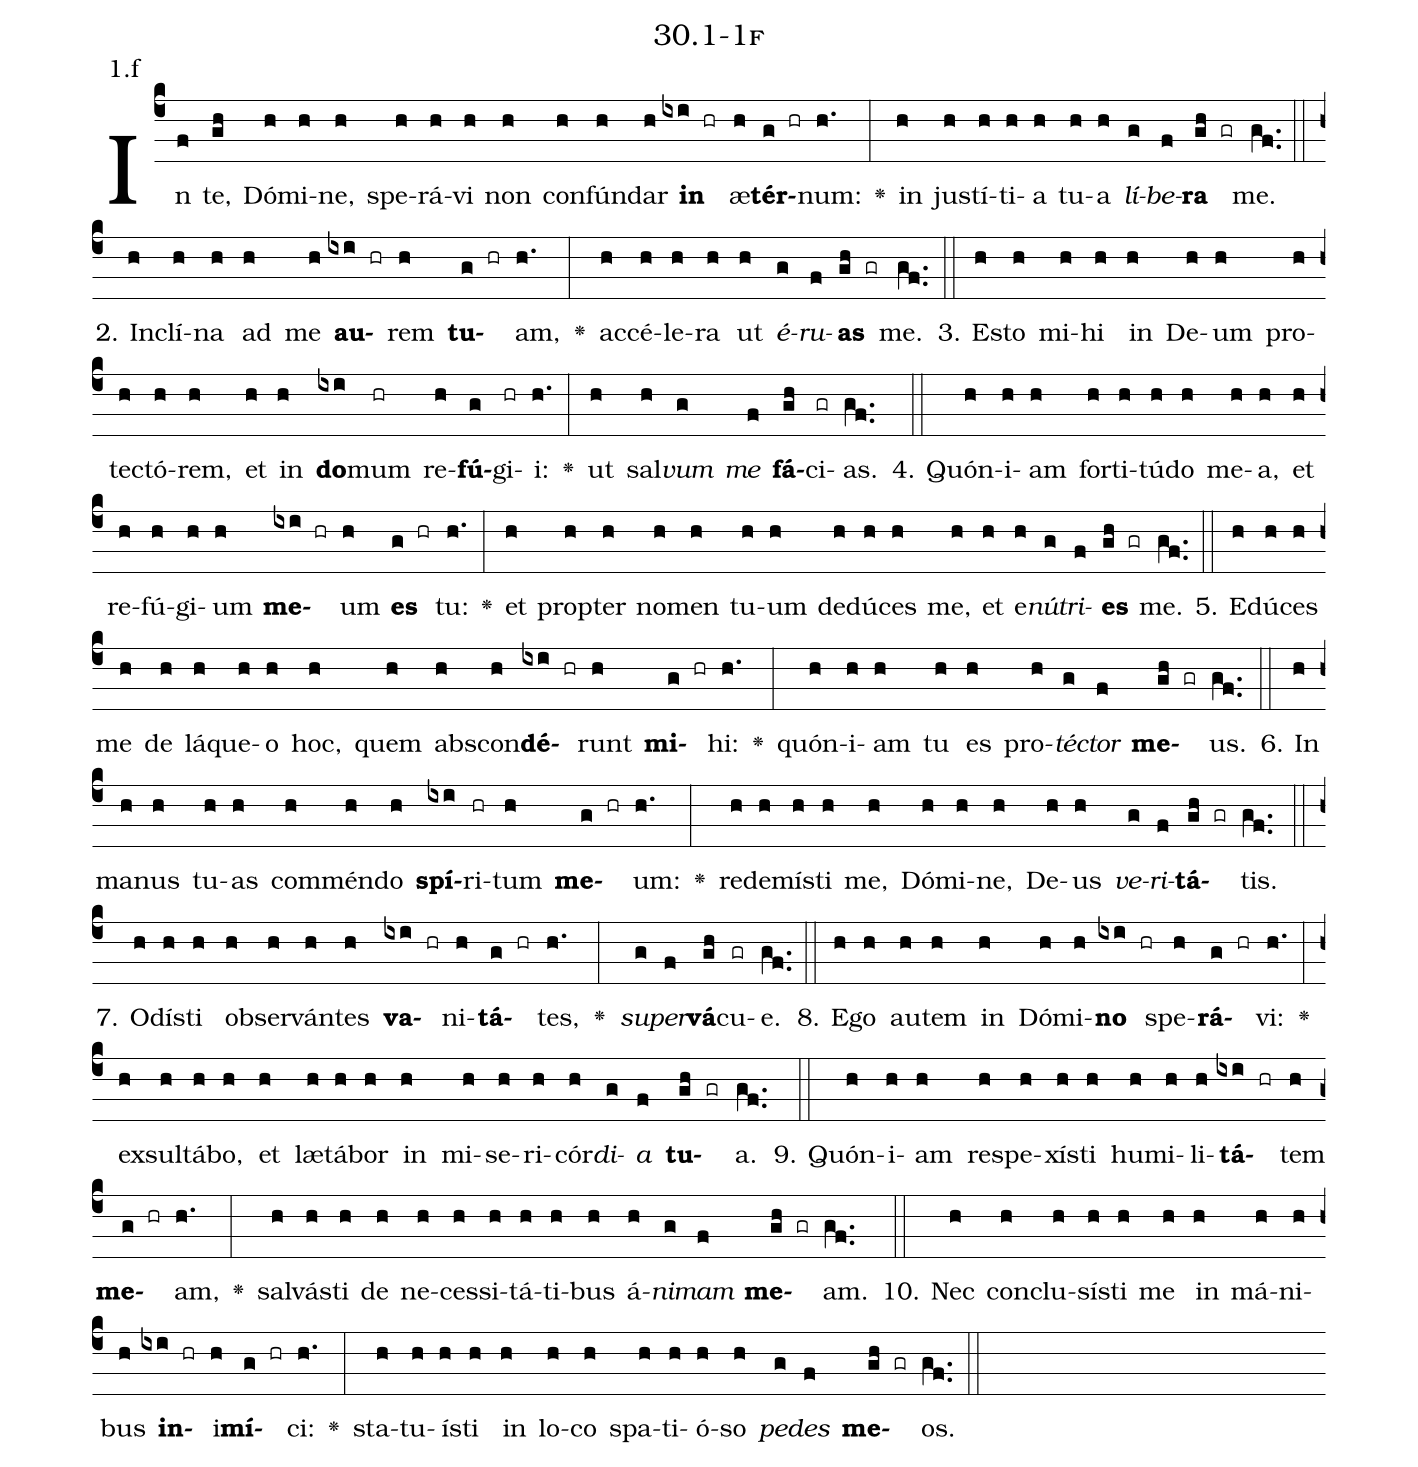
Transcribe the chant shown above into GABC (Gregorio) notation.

name: 30.1-1f;
annotation: 1.f;
%%
(c4)In(f) te,(gh) Dó(h)mi(h)ne,(h) spe(h)rá(h)vi(h) non(h) con(h)fún(h)dar(h) <b>in</b>(ixi hr) æ(h)<b>tér</b>(g hr)num:(h.) <v>\greheightstar</v>(:) in(h) jus(h)tí(h)ti(h)a(h) tu(h)a(h) <i>lí</i>(g)<i>be</i>(f)<b>ra</b>(gh gr) me.(gf..) (::)
2. In(h)clí(h)na(h) ad(h) me(h) <b>au</b>(ixi hr)rem(h) <b>tu</b>(g hr)am,(h.) <v>\greheightstar</v>(:) ac(h)cé(h)le(h)ra(h) ut(h) <i>é</i>(g)<i>ru</i>(f)<b>as</b>(gh gr) me.(gf..) (::)
3. Es(h)to(h) mi(h)hi(h) in(h) De(h)um(h) pro(h)tec(h)tó(h)rem,(h) et(h) in(h) <b>do</b>(ixi)mum(hr) re(h)<b>fú</b>(g)gi(hr)i:(h.) <v>\greheightstar</v>(:) ut(h) sal(h)<i>vum</i>(g) <i>me</i>(f) <b>fá</b>(gh)ci(gr)as.(gf..) (::)
4. Quón(h)i(h)am(h) for(h)ti(h)tú(h)do(h) me(h)a,(h) et(h) re(h)fú(h)gi(h)um(h) <b>me</b>(ixi hr)um(h) <b>es</b>(g hr) tu:(h.) <v>\greheightstar</v>(:) et(h) prop(h)ter(h) no(h)men(h) tu(h)um(h) de(h)dú(h)ces(h) me,(h) et(h) e(h)<i>nú</i>(g)<i>tri</i>(f)<b>es</b>(gh gr) me.(gf..) (::)
5. E(h)dú(h)ces(h) me(h) de(h) lá(h)que(h)o(h) hoc,(h) quem(h) abs(h)con(h)<b>dé</b>(ixi hr)runt(h) <b>mi</b>(g hr)hi:(h.) <v>\greheightstar</v>(:) quón(h)i(h)am(h) tu(h) es(h) pro(h)<i>téc</i>(g)<i>tor</i>(f) <b>me</b>(gh gr)us.(gf..) (::)
6. In(h) ma(h)nus(h) tu(h)as(h) com(h)mén(h)do(h) <b>spí</b>(ixi)ri(hr)tum(h) <b>me</b>(g hr)um:(h.) <v>\greheightstar</v>(:) red(h)e(h)mís(h)ti(h) me,(h) Dó(h)mi(h)ne,(h) De(h)us(h) <i>ve</i>(g)<i>ri</i>(f)<b>tá</b>(gh gr)tis.(gf..) (::)
7. O(h)dís(h)ti(h) ob(h)ser(h)ván(h)tes(h) <b>va</b>(ixi hr)ni(h)<b>tá</b>(g hr)tes,(h.) <v>\greheightstar</v>(:) <i>su</i>(g)<i>per</i>(f)<b>vá</b>(gh)cu(gr)e.(gf..) (::)
8. E(h)go(h) au(h)tem(h) in(h) Dó(h)mi(h)<b>no</b>(ixi hr) spe(h)<b>rá</b>(g hr)vi:(h.) <v>\greheightstar</v>(:) ex(h)sul(h)tá(h)bo,(h) et(h) læ(h)tá(h)bor(h) in(h) mi(h)se(h)ri(h)cór(h)<i>di</i>(g)<i>a</i>(f) <b>tu</b>(gh gr)a.(gf..) (::)
9. Quón(h)i(h)am(h) re(h)spe(h)xís(h)ti(h) hu(h)mi(h)li(h)<b>tá</b>(ixi hr)tem(h) <b>me</b>(g hr)am,(h.) <v>\greheightstar</v>(:) sal(h)vás(h)ti(h) de(h) ne(h)ces(h)si(h)tá(h)ti(h)bus(h) á(h)<i>ni</i>(g)<i>mam</i>(f) <b>me</b>(gh gr)am.(gf..) (::)
10. Nec(h) con(h)clu(h)sís(h)ti(h) me(h) in(h) má(h)ni(h)bus(h) <b>in</b>(ixi hr)i(h)<b>mí</b>(g hr)ci:(h.) <v>\greheightstar</v>(:) sta(h)tu(h)ís(h)ti(h) in(h) lo(h)co(h) spa(h)ti(h)ó(h)so(h) <i>pe</i>(g)<i>des</i>(f) <b>me</b>(gh gr)os.(gf..) (::)
